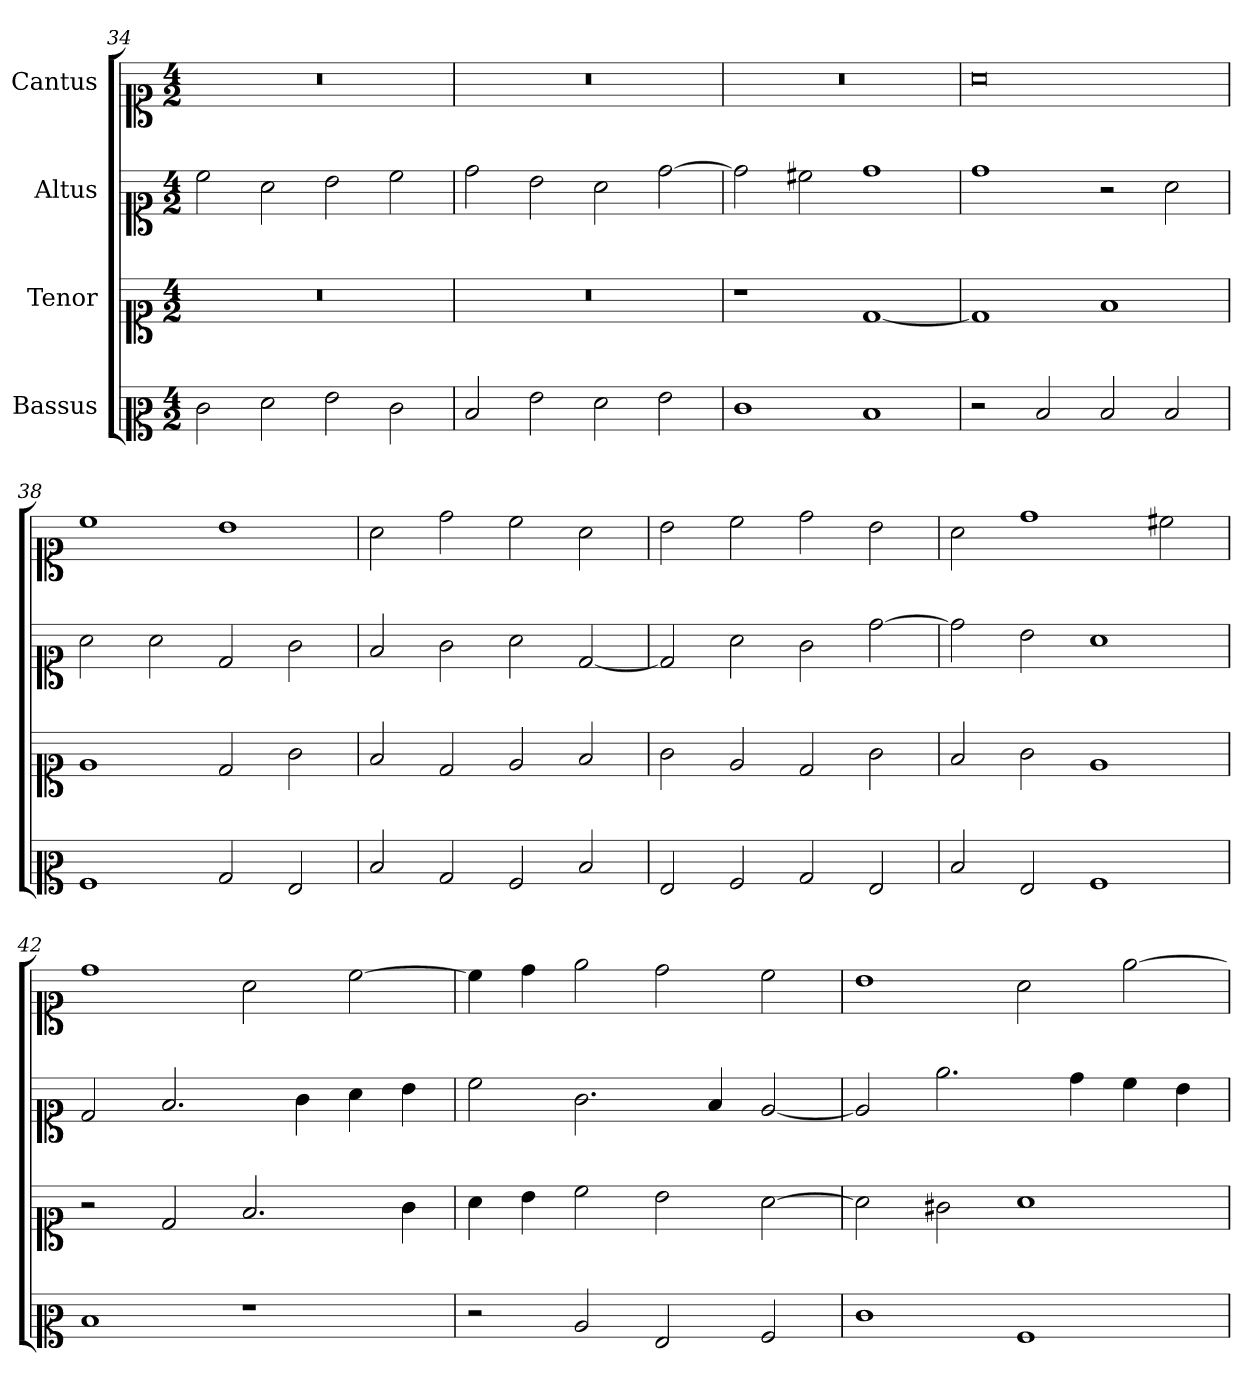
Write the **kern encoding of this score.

**kern	**kern	**kern	**kern
*part4	*part3	*part2	*part1
*staff4	*staff3	*staff2	*staff1
*I"Bassus	*I"Tenor	*I"Altus	*I"Cantus
*clefC2	*clefC1	*clefC1	*clefC1
*k[]	*k[]	*k[]	*k[]
*M4/2	*M4/2	*M4/2	*M4/2
=34	=34	=34	=34
2e\	0r	2cc\	0r
2f\	.	2a\	.
2g\	.	2b\	.
2e\	.	2cc\	.
=35	=35	=35	=35
2d/	0r	2dd\	0r
2g\	.	2b\	.
2f\	.	2a\	.
2g\	.	[2dd\	.
=36	=36	=36	=36
1e\	1r	2dd\]	0r
.	.	2cc#X\	.
1d/	[1d/	1dd\	.
=37	=37	=37	=37
2r	1d/]	1dd\	0a\
2d/	.	.	.
2d/	1f/	2r	.
2d/	.	2a\	.
=38	=38	=38	=38
1A/	1e/	2a\	1cc\
.	.	2a\	.
2B/	2d/	2d/	1b\
2G/	2g\	2g\	.
=39	=39	=39	=39
2d/	2f/	2f/	2a\
2B/	2d/	2g\	2dd\
2A/	2e/	2a\	2cc\
2d/	2f/	[2d/	2a\
=40	=40	=40	=40
2G/	2g\	2d/]	2b\
2A/	2e/	2a\	2cc\
2B/	2d/	2g\	2dd\
2G/	2g\	[2dd\	2b\
=41	=41	=41	=41
2d/	2f/	2dd\]	2a\
2G/	2g\	2b\	1dd\
1A/	1e/	1a\	.
.	.	.	2cc#X\
=42	=42	=42	=42
1d/	2r	2d/	1dd\
.	2d/	2.f/	.
1r	2.f/	.	2a\
.	.	4g\	.
.	.	4a\	[2cc\
.	4g\	4b\	.
=43	=43	=43	=43
2r	4a\	2cc\	4cc\]
.	4b\	.	4dd\
2c/	2cc\	2.g\	2ee\
2G/	2b\	.	2dd\
.	.	4f/	.
2A/	[2a\	[2e/	2cc\
=44	=44	=44	=44
1e\	2a\]	2e/]	1b\
.	2g#X\	2.ee\	.
1A/	1a\	.	2a\
.	.	4dd\	.
.	.	4cc\	[2ee\
.	.	4b\	.
=	=	=	=
*-	*-	*-	*-
